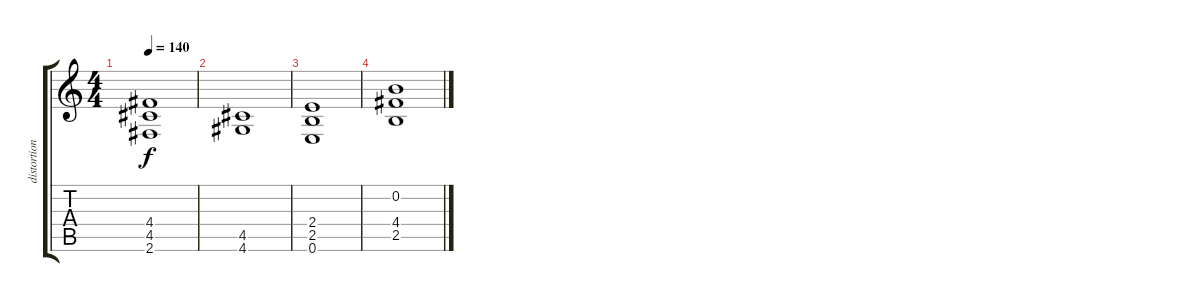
\track ("distortion guitar" "distortion") {instrument distortionguitar}
\staff {score tabs}
\tuning (E4 B3 G3 D3 A2 E2) {hide}
\ts (4 4)
\tempo 140
\clef g2
\ks c
(4.4 4.5 2.6).1{dy f} |
(4.5 4.6).1 |
(2.4 2.5 0.6).1 |
(0.2 4.4 2.5).1
